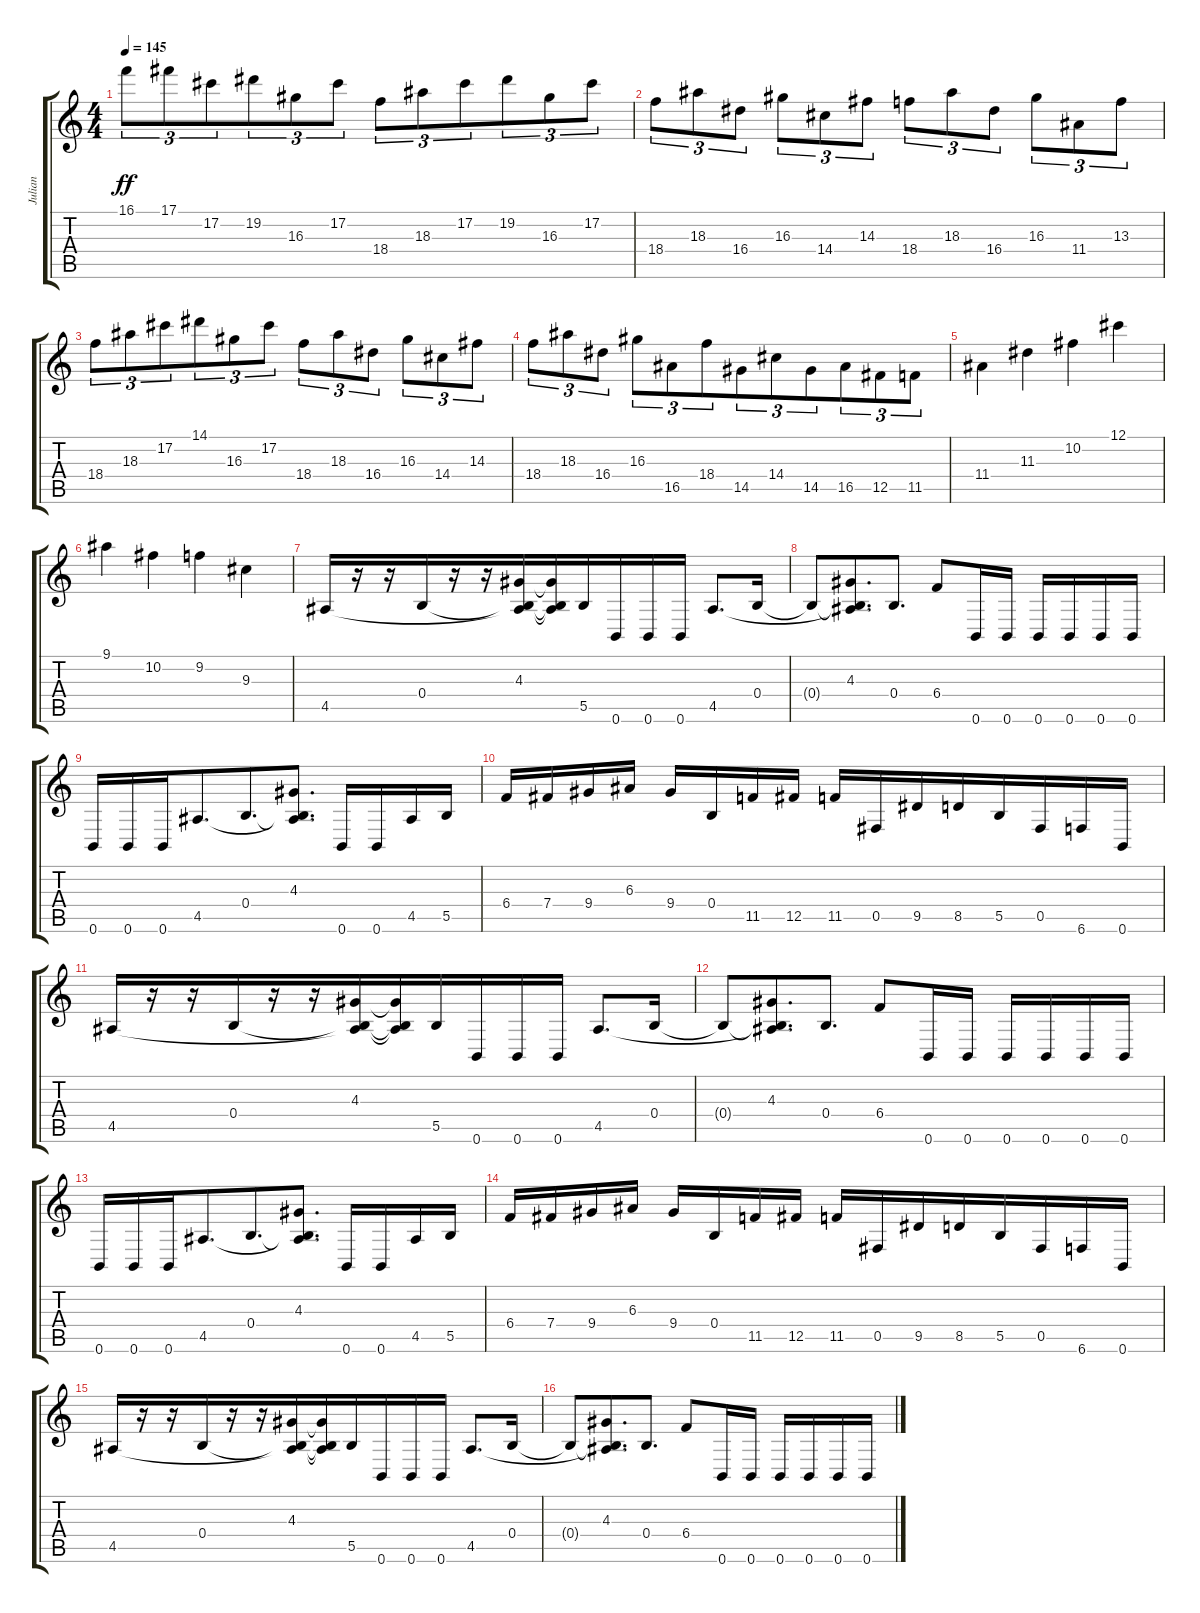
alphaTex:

\track ("Julian" "Julian") {instrument overdrivenguitar}
\staff {score tabs}
\tuning (Db4 Ab3 E3 B2 Gb2 B1) {hide}
\ts (4 4)
\tempo 145
\clef g2
\ks c
16.1.8{tu (3 2) dy ff beam merge} 17.1.8{tu (3 2)} 17.2.8{tu (3 2) beam merge} 19.2.8{tu (3 2) beam merge} 16.3.8{tu (3 2)} 17.2.8{tu (3 2)} 18.4.8{tu (3 2) beam merge} 18.3.8{tu (3 2)} 17.2.8{tu (3 2) beam merge} 19.2.8{tu (3 2) beam merge} 16.3.8{tu (3 2)} 17.2.8{tu (3 2)} |
18.4.8{tu (3 2) beam merge} 18.3.8{tu (3 2)} 16.4.8{tu (3 2)} 16.3.8{tu (3 2) beam merge} 14.4.8{tu (3 2)} 14.3.8{tu (3 2)} 18.4.8{tu (3 2) beam merge} 18.3.8{tu (3 2)} 16.4.8{tu (3 2)} 16.3.8{tu (3 2) beam merge} 11.4.8{tu (3 2) beam merge} 13.3.8{tu (3 2)} |
18.4.8{tu (3 2) beam merge} 18.3.8{tu (3 2)} 17.2.8{tu (3 2) beam merge} 14.1.8{tu (3 2) beam merge} 16.3.8{tu (3 2)} 17.2.8{tu (3 2)} 18.4.8{tu (3 2) beam merge} 18.3.8{tu (3 2)} 16.4.8{tu (3 2)} 16.3.8{tu (3 2) beam merge} 14.4.8{tu (3 2)} 14.3.8{tu (3 2)} |
18.4.8{tu (3 2) beam merge} 18.3.8{tu (3 2)} 16.4.8{tu (3 2)} 16.3.8{tu (3 2) beam merge} 16.5.8{tu (3 2) beam merge} 18.4.8{tu (3 2) beam merge} 14.5.8{tu (3 2)} 14.4.8{tu (3 2)} 14.5.8{tu (3 2) beam merge} 16.5.8{tu (3 2)} 12.5.8{tu (3 2) beam merge} 11.5.8{tu (3 2)} |
11.4.4{beam merge} 11.3.4{beam merge} 10.2.4 12.1.4 |
9.1.4 10.2.4{beam merge} 9.2.4{beam merge} 9.3.4 |
4.5.16 r.16 r.16{beam merge} 0.4.16{beam merge} r.16{beam merge} r.16{beam merge} (4.3 0.4{t} 4.5{t}).16{beam merge} (4.3{t} 0.4{t} 4.5{t}).16{beam merge} 5.5.16{beam merge} 0.6.16{beam merge} 0.6.16 0.6.16 4.5.8{d} 0.4.16 |
0.4{t}.8{beam merge} (4.3 0.4{t} 4.5{t}).8{d beam merge} 0.4.8{d} 6.4.8{beam merge} 0.6.16 0.6.16 0.6.16 0.6.16 0.6.16 0.6.16 |
0.6.16{beam merge} 0.6.16{beam merge} 0.6.16{beam merge} 4.5.8{d beam merge} 0.4.8{d beam merge} (4.3 0.4{t} 4.5{t}).8{d} 0.6.16{beam merge} 0.6.16{beam merge} 4.5.16{beam merge} 5.5.16 |
6.4.16 7.4.16 9.4.16{beam merge} 6.3.16 9.4.16{beam merge} 0.4.16{beam merge} 11.5.16{beam merge} 12.5.16 11.5.16{beam merge} 0.5.16{beam merge} 9.5.16 8.5.16{beam merge} 5.5.16{beam merge} 0.5.16{beam merge} 6.6.16 0.6.16 |
4.5.16 r.16 r.16{beam merge} 0.4.16{beam merge} r.16{beam merge} r.16{beam merge} (4.3 0.4{t} 4.5{t}).16{beam merge} (4.3{t} 0.4{t} 4.5{t}).16{beam merge} 5.5.16{beam merge} 0.6.16{beam merge} 0.6.16 0.6.16 4.5.8{d} 0.4.16 |
0.4{t}.8{beam merge} (4.3 0.4{t} 4.5{t}).8{d beam merge} 0.4.8{d} 6.4.8{beam merge} 0.6.16 0.6.16 0.6.16 0.6.16 0.6.16 0.6.16 |
0.6.16{beam merge} 0.6.16{beam merge} 0.6.16{beam merge} 4.5.8{d beam merge} 0.4.8{d beam merge} (4.3 0.4{t} 4.5{t}).8{d} 0.6.16{beam merge} 0.6.16{beam merge} 4.5.16{beam merge} 5.5.16 |
6.4.16 7.4.16 9.4.16{beam merge} 6.3.16 9.4.16{beam merge} 0.4.16{beam merge} 11.5.16{beam merge} 12.5.16 11.5.16{beam merge} 0.5.16{beam merge} 9.5.16 8.5.16{beam merge} 5.5.16{beam merge} 0.5.16{beam merge} 6.6.16 0.6.16 |
4.5.16 r.16 r.16{beam merge} 0.4.16{beam merge} r.16{beam merge} r.16{beam merge} (4.3 0.4{t} 4.5{t}).16{beam merge} (4.3{t} 0.4{t} 4.5{t}).16{beam merge} 5.5.16{beam merge} 0.6.16{beam merge} 0.6.16 0.6.16 4.5.8{d} 0.4.16 |
0.4{t}.8{beam merge} (4.3 0.4{t} 4.5{t}).8{d beam merge} 0.4.8{d} 6.4.8{beam merge} 0.6.16 0.6.16 0.6.16 0.6.16 0.6.16 0.6.16
